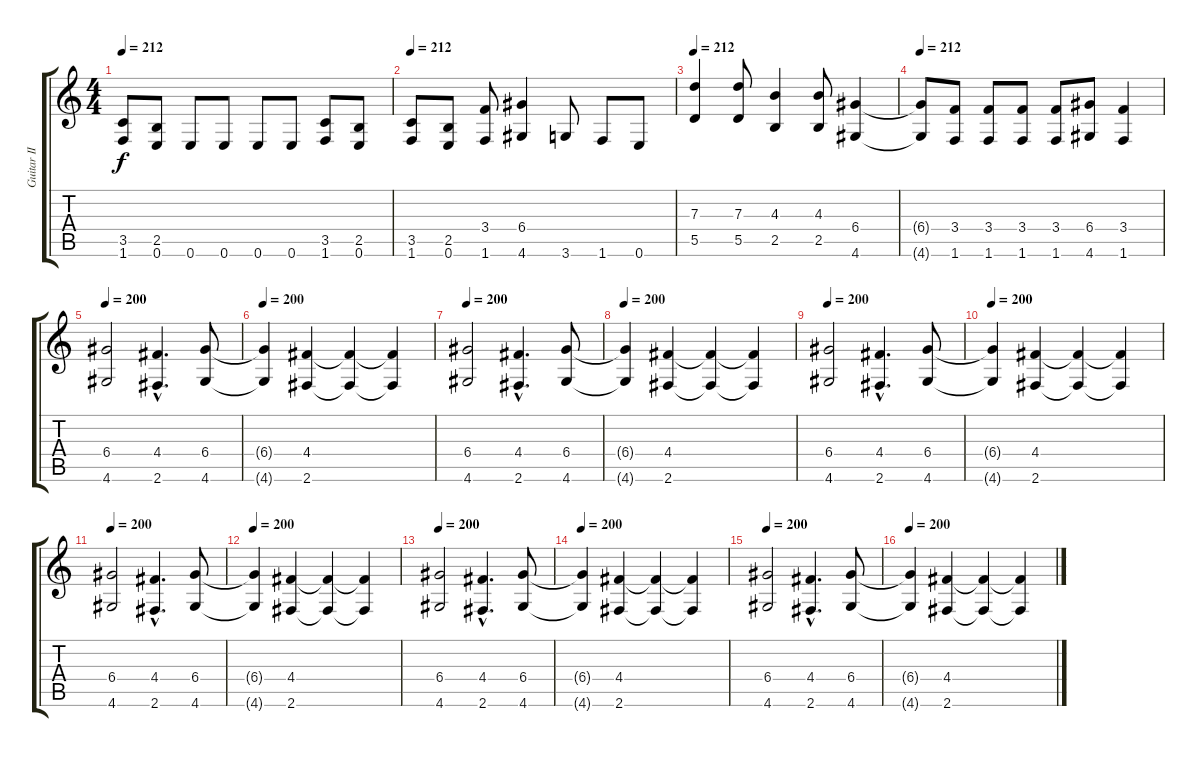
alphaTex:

\track ("Guitar II" "Guitar II") {instrument distortionguitar}
\staff {score tabs}
\tuning (E4 B3 G3 D3 A2 E2) {hide}
\ts (4 4)
\tempo 212
\clef g2
\ks c
(3.5 1.6).8{dy f} (2.5 0.6).8 0.6.8 0.6.8 0.6.8 0.6.8 (3.5 1.6).8 (2.5 0.6).8 |
\tempo 212
(3.5 1.6).8 (2.5 0.6).8 (3.4 1.6).8 (6.4 4.6).4 3.6.8 1.6.8 0.6.8 |
\tempo 212
(7.3 5.5).4 (7.3 5.5).8 (4.3 2.5).4 (4.3 2.5).8 (6.4 4.6).4 |
\tempo 212
(6.4{t} 4.6{t}).8 (3.4 1.6).8 (3.4 1.6).8 (3.4 1.6).8 (3.4 1.6).8 (6.4 4.6).8 (3.4 1.6).4 |
\tempo 200
(6.4 4.6).2 (4.4{hac} 2.6{hac}).4{d} (6.4 4.6).8 |
\tempo 200
(6.4{t} 4.6{t}).4 (4.4 2.6).4 (4.4{t} 2.6{t}).4 (4.4{t} 2.6{t}).4 |
\tempo 200
(6.4 4.6).2 (4.4{hac} 2.6{hac}).4{d} (6.4 4.6).8 |
\tempo 200
(6.4{t} 4.6{t}).4 (4.4 2.6).4 (4.4{t} 2.6{t}).4 (4.4{t} 2.6{t}).4 |
\tempo 200
(6.4 4.6).2 (4.4{hac} 2.6{hac}).4{d} (6.4 4.6).8 |
\tempo 200
(6.4{t} 4.6{t}).4 (4.4 2.6).4 (4.4{t} 2.6{t}).4 (4.4{t} 2.6{t}).4 |
\tempo 200
(6.4 4.6).2 (4.4{hac} 2.6{hac}).4{d} (6.4 4.6).8 |
\tempo 200
(6.4{t} 4.6{t}).4 (4.4 2.6).4 (4.4{t} 2.6{t}).4 (4.4{t} 2.6{t}).4 |
\tempo 200
(6.4 4.6).2 (4.4{hac} 2.6{hac}).4{d} (6.4 4.6).8 |
\tempo 200
(6.4{t} 4.6{t}).4 (4.4 2.6).4 (4.4{t} 2.6{t}).4 (4.4{t} 2.6{t}).4 |
\tempo 200
(6.4 4.6).2 (4.4{hac} 2.6{hac}).4{d} (6.4 4.6).8 |
\tempo 200
(6.4{t} 4.6{t}).4 (4.4 2.6).4 (4.4{t} 2.6{t}).4 (4.4{t} 2.6{t}).4
